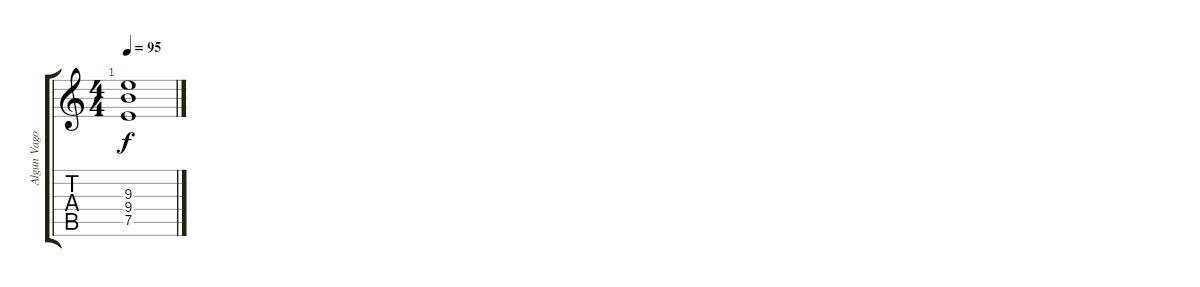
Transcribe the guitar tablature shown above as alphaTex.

\track ("Algun Vago" "Algun Vago") {instrument distortionguitar}
\staff {score tabs}
\tuning (E4 B3 G3 D3 A2 E2) {hide}
\ts (4 4)
\tempo 95
\clef g2
\ks c
(9.3{t} 9.4{t} 7.5{t}).1{dy f}
